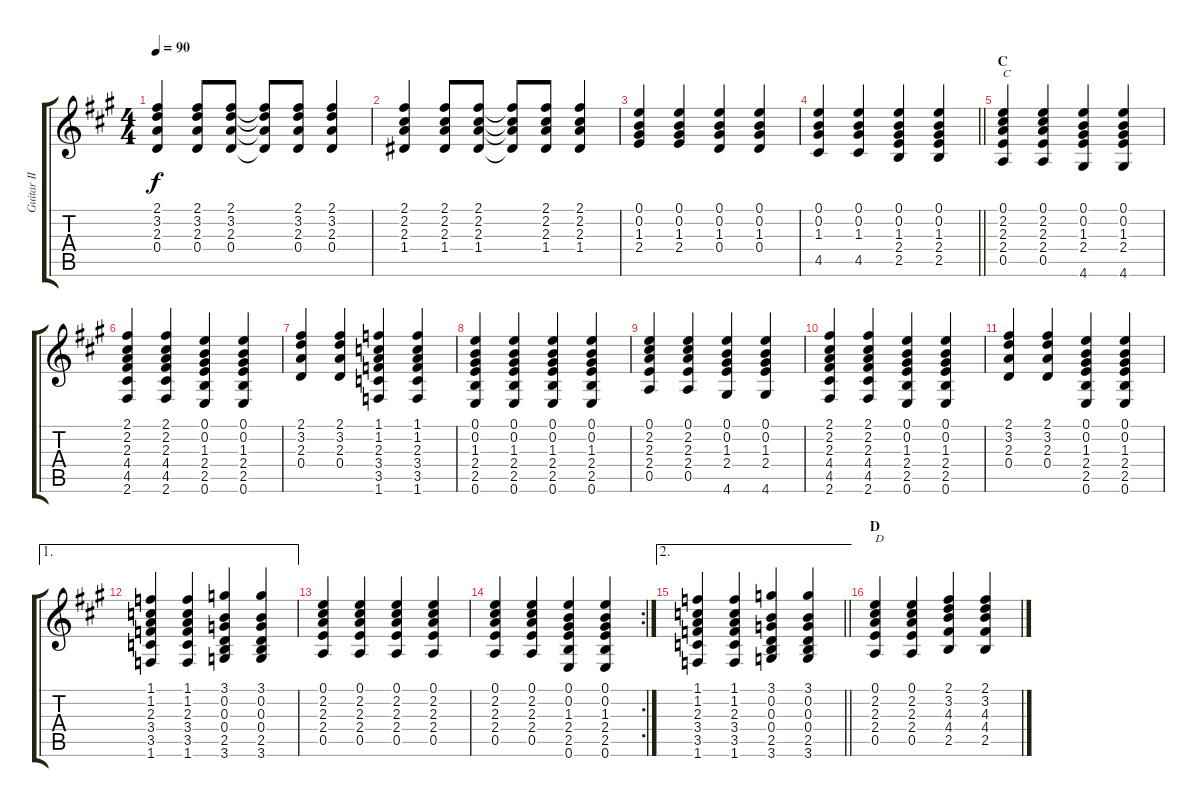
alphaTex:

\track ("Guitar II" "Guitar II") {instrument acousticguitarnylon}
\staff {score tabs}
\tuning (E4 B3 G3 D3 A2 E2) {hide}
\ts (4 4)
\tempo 90
\clef g2
\ks a
(2.1 3.2 2.3 0.4).4{dy f} (2.1 3.2 2.3 0.4).8 (2.1 3.2 2.3 0.4).8 (2.1{t} 3.2{t} 2.3{t} 0.4{t}).8 (2.1 3.2 2.3 0.4).8 (2.1 3.2 2.3 0.4).4 |
(2.1 2.2 2.3 1.4).4 (2.1 2.2 2.3 1.4).8 (2.1 2.2 2.3 1.4).8 (2.1{t} 2.2{t} 2.3{t} 1.4{t}).8 (2.1 2.2 2.3 1.4).8 (2.1 2.2 2.3 1.4).4 |
(0.1 0.2 1.3 2.4).4 (0.1 0.2 1.3 2.4).4 (0.1 0.2 1.3 0.4).4 (0.1 0.2 1.3 0.4).4 |
\barLineRight lightlight
(0.1 0.2 1.3 4.5).4 (0.1 0.2 1.3 4.5).4 (0.1 0.2 1.3 2.4 2.5).4 (0.1 0.2 1.3 2.4 2.5).4 |
\section ("" "C")
(0.1 2.2 2.3 2.4 0.5).4{txt "C"} (0.1 2.2 2.3 2.4 0.5).4 (0.1 0.2 1.3 2.4 4.6).4 (0.1 0.2 1.3 2.4 4.6).4 |
(2.1 2.2 2.3 4.4 4.5 2.6).4 (2.1 2.2 2.3 4.4 4.5 2.6).4 (0.1 0.2 1.3 2.4 2.5 0.6).4 (0.1 0.2 1.3 2.4 2.5 0.6).4 |
(2.1 3.2 2.3 0.4).4 (2.1 3.2 2.3 0.4).4 (1.1 1.2 2.3 3.4 3.5 1.6).4 (1.1 1.2 2.3 3.4 3.5 1.6).4 |
(0.1 0.2 1.3 2.4 2.5 0.6).4 (0.1 0.2 1.3 2.4 2.5 0.6).4 (0.1 0.2 1.3 2.4 2.5 0.6).4 (0.1 0.2 1.3 2.4 2.5 0.6).4 |
(0.1 2.2 2.3 2.4 0.5).4 (0.1 2.2 2.3 2.4 0.5).4 (0.1 0.2 1.3 2.4 4.6).4 (0.1 0.2 1.3 2.4 4.6).4 |
(2.1 2.2 2.3 4.4 4.5 2.6).4 (2.1 2.2 2.3 4.4 4.5 2.6).4 (0.1 0.2 1.3 2.4 2.5 0.6).4 (0.1 0.2 1.3 2.4 2.5 0.6).4 |
(2.1 3.2 2.3 0.4).4 (2.1 3.2 2.3 0.4).4 (0.1 0.2 1.3 2.4 2.5 0.6).4 (0.1 0.2 1.3 2.4 2.5 0.6).4 |
\ae 1
(1.1 1.2 2.3 3.4 3.5 1.6).4 (1.1 1.2 2.3 3.4 3.5 1.6).4 (3.1 0.2 0.3 0.4 2.5 3.6).4 (3.1 0.2 0.3 0.4 2.5 3.6).4 |
(0.1 2.2 2.3 2.4 0.5).4 (0.1 2.2 2.3 2.4 0.5).4 (0.1 2.2 2.3 2.4 0.5).4 (0.1 2.2 2.3 2.4 0.5).4 |
\rc 2
(0.1 2.2 2.3 2.4 0.5).4 (0.1 2.2 2.3 2.4 0.5).4 (0.1 0.2 1.3 2.4 2.5 0.6).4 (0.1 0.2 1.3 2.4 2.5 0.6).4 |
\ae 2
\barLineRight lightlight
(1.1 1.2 2.3 3.4 3.5 1.6).4 (1.1 1.2 2.3 3.4 3.5 1.6).4 (3.1 0.2 0.3 0.4 2.5 3.6).4 (3.1 0.2 0.3 0.4 2.5 3.6).4 |
\section ("" "D")
(0.1 2.2 2.3 2.4 0.5).4{txt "D"} (0.1 2.2 2.3 2.4 0.5).4 (2.1 3.2 4.3 4.4 2.5).4 (2.1 3.2 4.3 4.4 2.5).4
